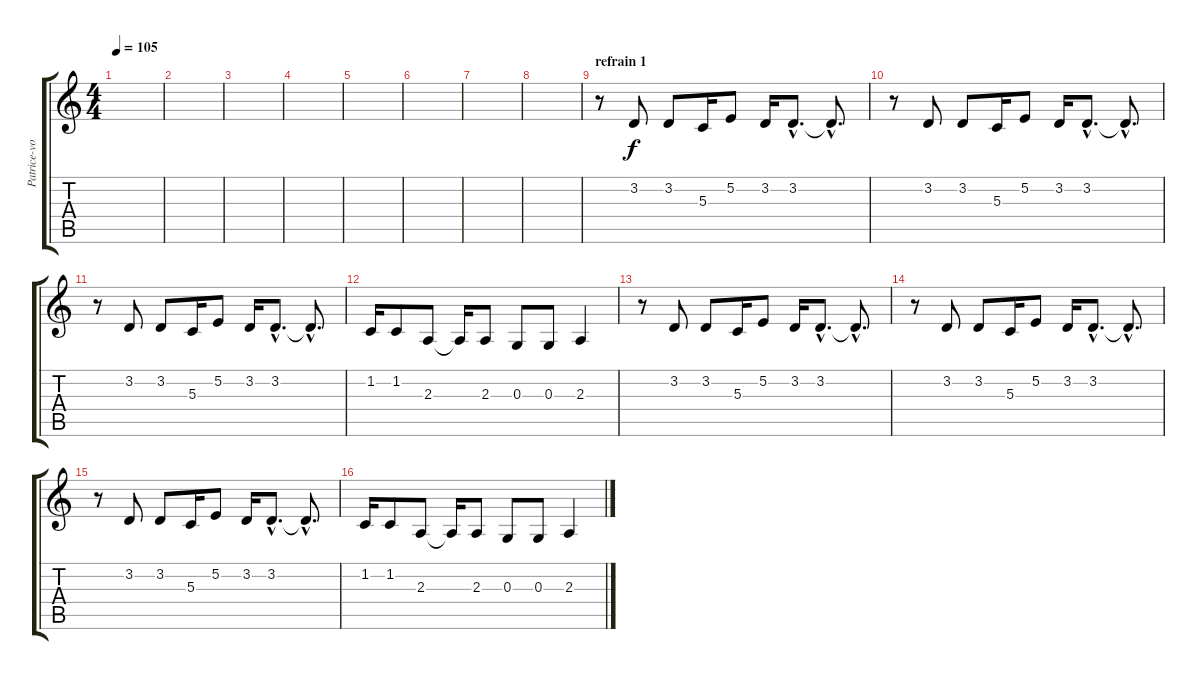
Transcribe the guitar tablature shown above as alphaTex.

\track ("Patrice-voice" "Patrice-vo") {instrument lead2sawtooth}
\staff {score tabs}
\tuning (E4 B3 G3 D3 A2 E2) {hide}
\ts (4 4)
\tempo 105
\clef g2
\ks c
|
|
|
|
|
|
|
|
\section ("" "refrain 1")
r.8 3.2.8 3.2.8 5.3.16 5.2.8 3.2.16 3.2{hac}.8{d} 3.2{hac t}.8{d} |
r.8 3.2.8 3.2.8 5.3.16 5.2.8 3.2.16 3.2{hac}.8{d} 3.2{hac t}.8{d} |
r.8 3.2.8 3.2.8 5.3.16 5.2.8 3.2.16 3.2{hac}.8{d} 3.2{hac t}.8{d} |
1.2.16 1.2.8 2.3.8 2.3{t}.16 2.3.8 0.3.8 0.3.8 2.3.4 |
r.8 3.2.8 3.2.8 5.3.16 5.2.8 3.2.16 3.2{hac}.8{d} 3.2{hac t}.8{d} |
r.8 3.2.8 3.2.8 5.3.16 5.2.8 3.2.16 3.2{hac}.8{d} 3.2{hac t}.8{d} |
r.8 3.2.8 3.2.8 5.3.16 5.2.8 3.2.16 3.2{hac}.8{d} 3.2{hac t}.8{d} |
1.2.16 1.2.8 2.3.8 2.3{t}.16 2.3.8 0.3.8 0.3.8 2.3.4
